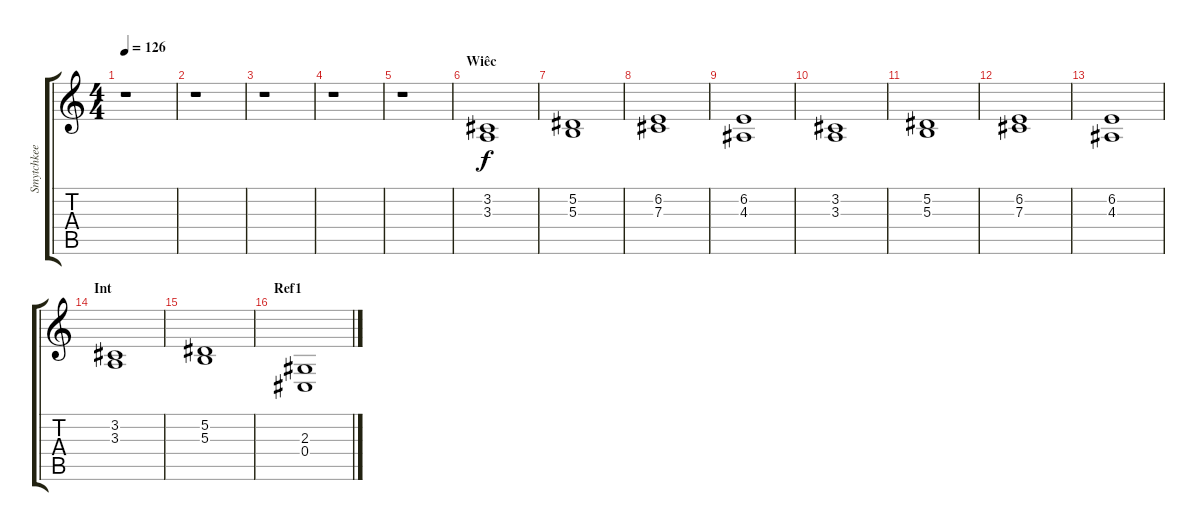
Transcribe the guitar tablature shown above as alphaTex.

\track ("Smytchkee" "Smytchkee") {instrument pad2warm}
\staff {score tabs}
\tuning (Eb4 Bb3 Gb3 Db3 Ab2 Eb2) {hide}
\ts (4 4)
\tempo 126
\clef g2
\ks c
r.1{dy f} |
r.1 |
r.1 |
r.1 |
r.1 |
\section ("" "Wiêc")
(3.2 3.3).1 |
(5.2 5.3).1 |
(6.2 7.3).1 |
(6.2 4.3).1 |
(3.2 3.3).1 |
(5.2 5.3).1 |
(6.2 7.3).1 |
(6.2 4.3).1 |
\section ("" "Int")
(3.2 3.3).1 |
(5.2 5.3).1 |
\section ("" "Ref1")
(2.3 0.4).1{volume 13 instrument stringensemble2}
